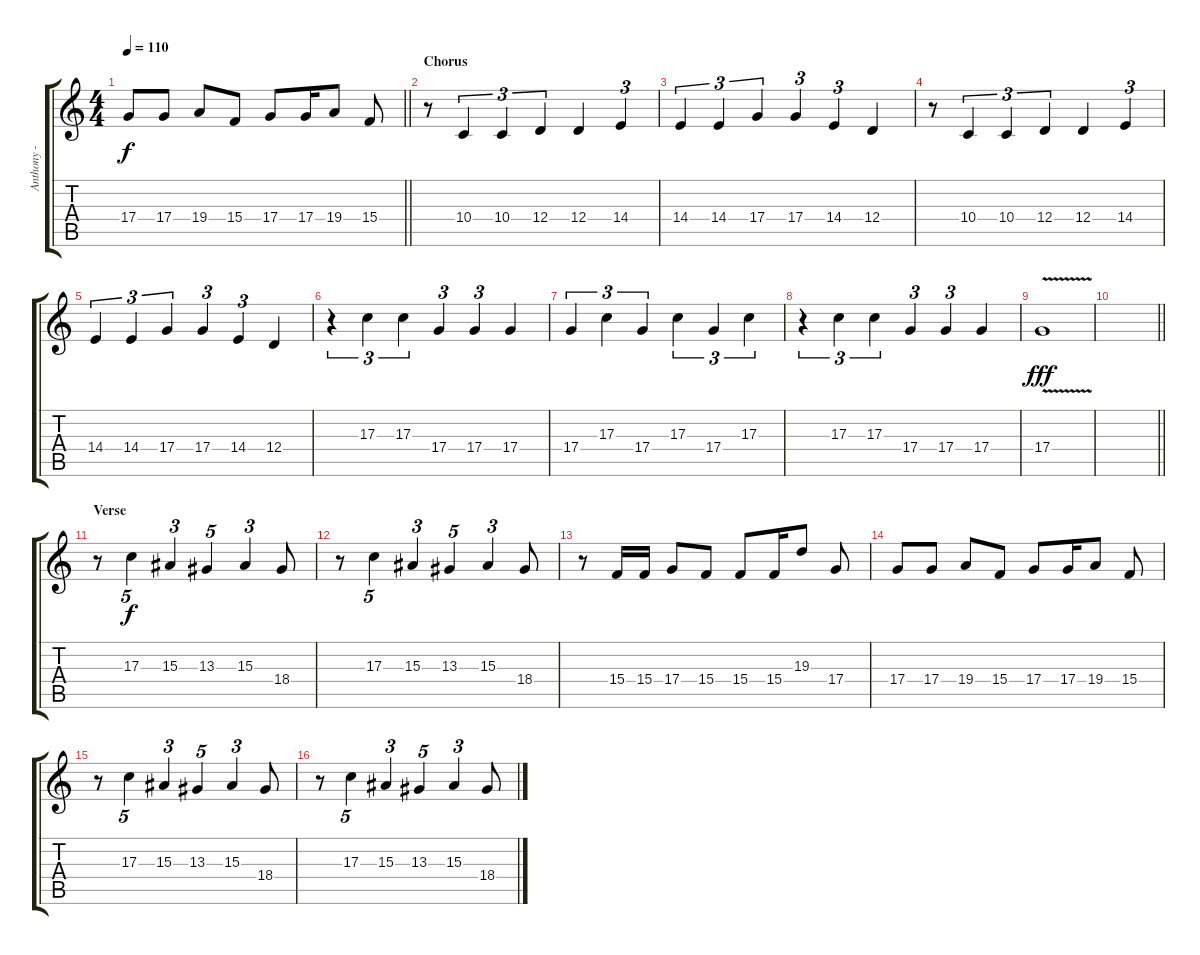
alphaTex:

\track ("Anthony - Vocals" "Anthony - ") {instrument fx5brightness}
\staff {score tabs}
\tuning (E4 B3 G3 D3 A2 E2) {hide}
\ts (4 4)
\tempo 110
\clef g2
\barLineRight lightlight
\ks c
17.4.8{dy f} 17.4.8 19.4.8 15.4.8 17.4.8 17.4.16 19.4.8 15.4.8 |
\section ("" "Chorus")
r.8 10.4.4{tu (3 2)} 10.4.4{tu (3 2)} 12.4.4{tu (3 2)} 12.4.4 14.4.4{tu (3 2)} |
14.4.4{tu (3 2)} 14.4.4{tu (3 2)} 17.4.4{tu (3 2)} 17.4.4{tu (3 2)} 14.4.4{tu (3 2)} 12.4.4 |
r.8 10.4.4{tu (3 2)} 10.4.4{tu (3 2)} 12.4.4{tu (3 2)} 12.4.4 14.4.4{tu (3 2)} |
14.4.4{tu (3 2)} 14.4.4{tu (3 2)} 17.4.4{tu (3 2)} 17.4.4{tu (3 2)} 14.4.4{tu (3 2)} 12.4.4 |
r.4{tu (3 2)} 17.3.4{tu (3 2)} 17.3.4{tu (3 2)} 17.4.4{tu (3 2)} 17.4.4{tu (3 2)} 17.4.4 |
17.4.4{tu (3 2)} 17.3.4{tu (3 2)} 17.4.4{tu (3 2)} 17.3.4{tu (3 2)} 17.4.4{tu (3 2)} 17.3.4{tu (3 2)} |
r.4{tu (3 2)} 17.3.4{tu (3 2)} 17.3.4{tu (3 2)} 17.4.4{tu (3 2)} 17.4.4{tu (3 2)} 17.4.4 |
17.4{v}.1{dy fff} |
\barLineRight lightlight
|
\section ("" "Verse")
r.8 17.3.4{tu (5 4) dy f} 15.3.4{tu (3 2)} 13.3.4{tu (5 4)} 15.3.4{tu (3 2)} 18.4.8 |
r.8 17.3.4{tu (5 4)} 15.3.4{tu (3 2)} 13.3.4{tu (5 4)} 15.3.4{tu (3 2)} 18.4.8 |
r.8 15.4.16 15.4.16 17.4.8 15.4.8 15.4.8 15.4.16 19.3.8 17.4.8 |
17.4.8 17.4.8 19.4.8 15.4.8 17.4.8 17.4.16 19.4.8 15.4.8 |
r.8 17.3.4{tu (5 4)} 15.3.4{tu (3 2)} 13.3.4{tu (5 4)} 15.3.4{tu (3 2)} 18.4.8 |
r.8 17.3.4{tu (5 4)} 15.3.4{tu (3 2)} 13.3.4{tu (5 4)} 15.3.4{tu (3 2)} 18.4.8
